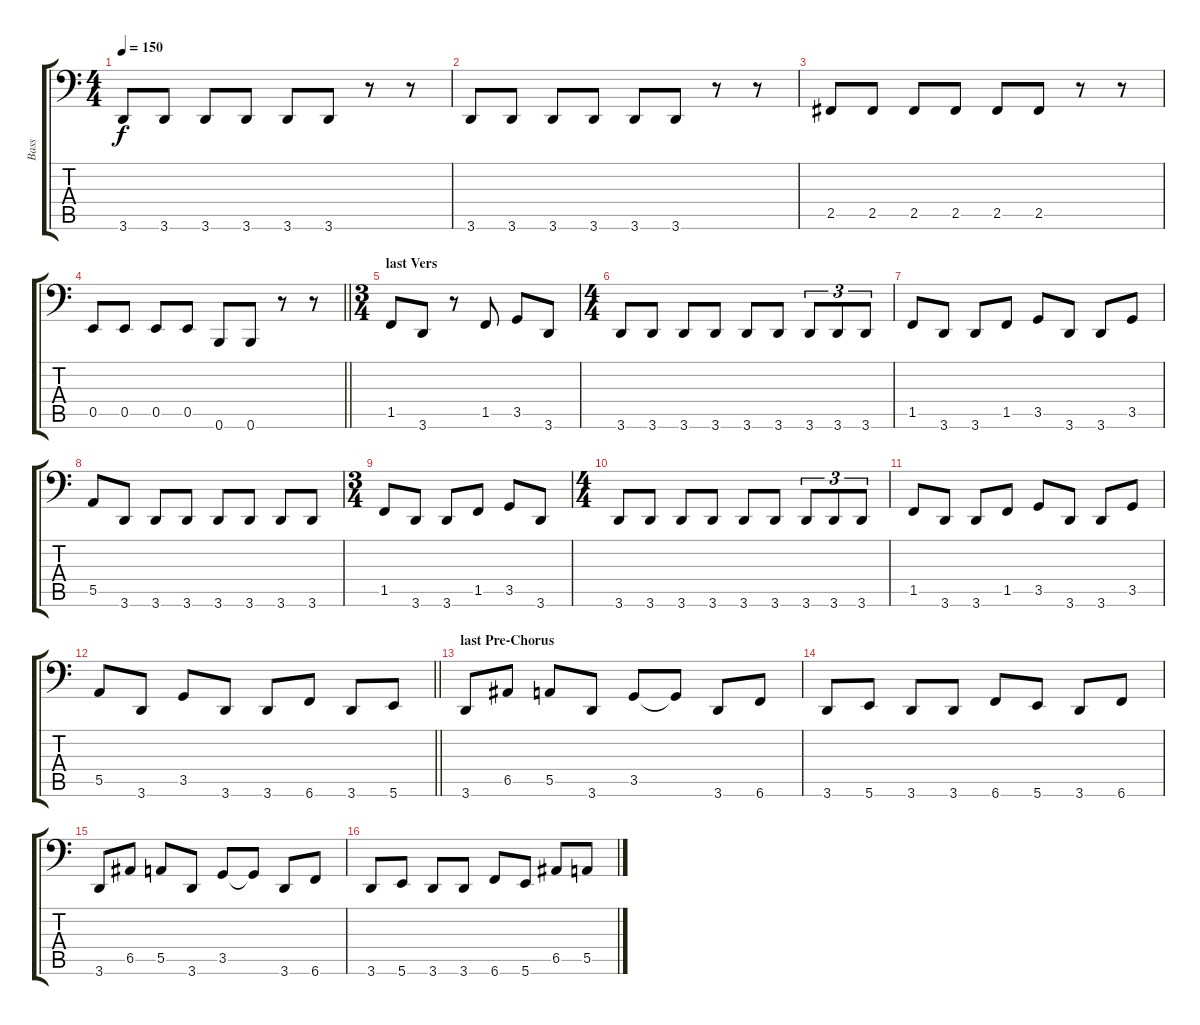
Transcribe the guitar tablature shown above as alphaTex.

\track ("Bass" "Bass") {instrument electricbasspick}
\staff {score tabs}
\tuning (C3 G2 D2 A1 E1 B0) {hide}
\ts (4 4)
\tempo 150
\clef f4
\ks c
3.6.8{dy f} 3.6.8 3.6.8 3.6.8 3.6.8 3.6.8 r.8 r.8 |
3.6.8 3.6.8 3.6.8 3.6.8 3.6.8 3.6.8 r.8 r.8 |
2.5.8 2.5.8 2.5.8 2.5.8 2.5.8 2.5.8 r.8 r.8 |
\barLineRight lightlight
0.5.8 0.5.8 0.5.8 0.5.8 0.6.8 0.6.8 r.8 r.8 |
\ts (3 4)
\section ("" "last Vers")
1.5.8 3.6.8 r.8 1.5.8 3.5.8 3.6.8 |
\ts (4 4)
3.6.8 3.6.8 3.6.8 3.6.8 3.6.8 3.6.8 3.6.8{tu (3 2)} 3.6.8{tu (3 2)} 3.6.8{tu (3 2)} |
1.5.8 3.6.8 3.6.8 1.5.8 3.5.8 3.6.8 3.6.8 3.5.8 |
5.5.8 3.6.8 3.6.8 3.6.8 3.6.8 3.6.8 3.6.8 3.6.8 |
\ts (3 4)
1.5.8 3.6.8 3.6.8 1.5.8 3.5.8 3.6.8 |
\ts (4 4)
3.6.8 3.6.8 3.6.8 3.6.8 3.6.8 3.6.8 3.6.8{tu (3 2)} 3.6.8{tu (3 2)} 3.6.8{tu (3 2)} |
1.5.8 3.6.8 3.6.8 1.5.8 3.5.8 3.6.8 3.6.8 3.5.8 |
\barLineRight lightlight
5.5.8 3.6.8 3.5.8 3.6.8 3.6.8 6.6.8 3.6.8 5.6.8 |
\section ("" "last Pre-Chorus")
3.6.8 6.5.8 5.5.8 3.6.8 3.5.8 3.5{t}.8 3.6.8 6.6.8 |
3.6.8 5.6.8 3.6.8 3.6.8 6.6.8 5.6.8 3.6.8 6.6.8 |
3.6.8 6.5.8 5.5.8 3.6.8 3.5.8 3.5{t}.8 3.6.8 6.6.8 |
3.6.8 5.6.8 3.6.8 3.6.8 6.6.8 5.6.8 6.5.8 5.5.8
